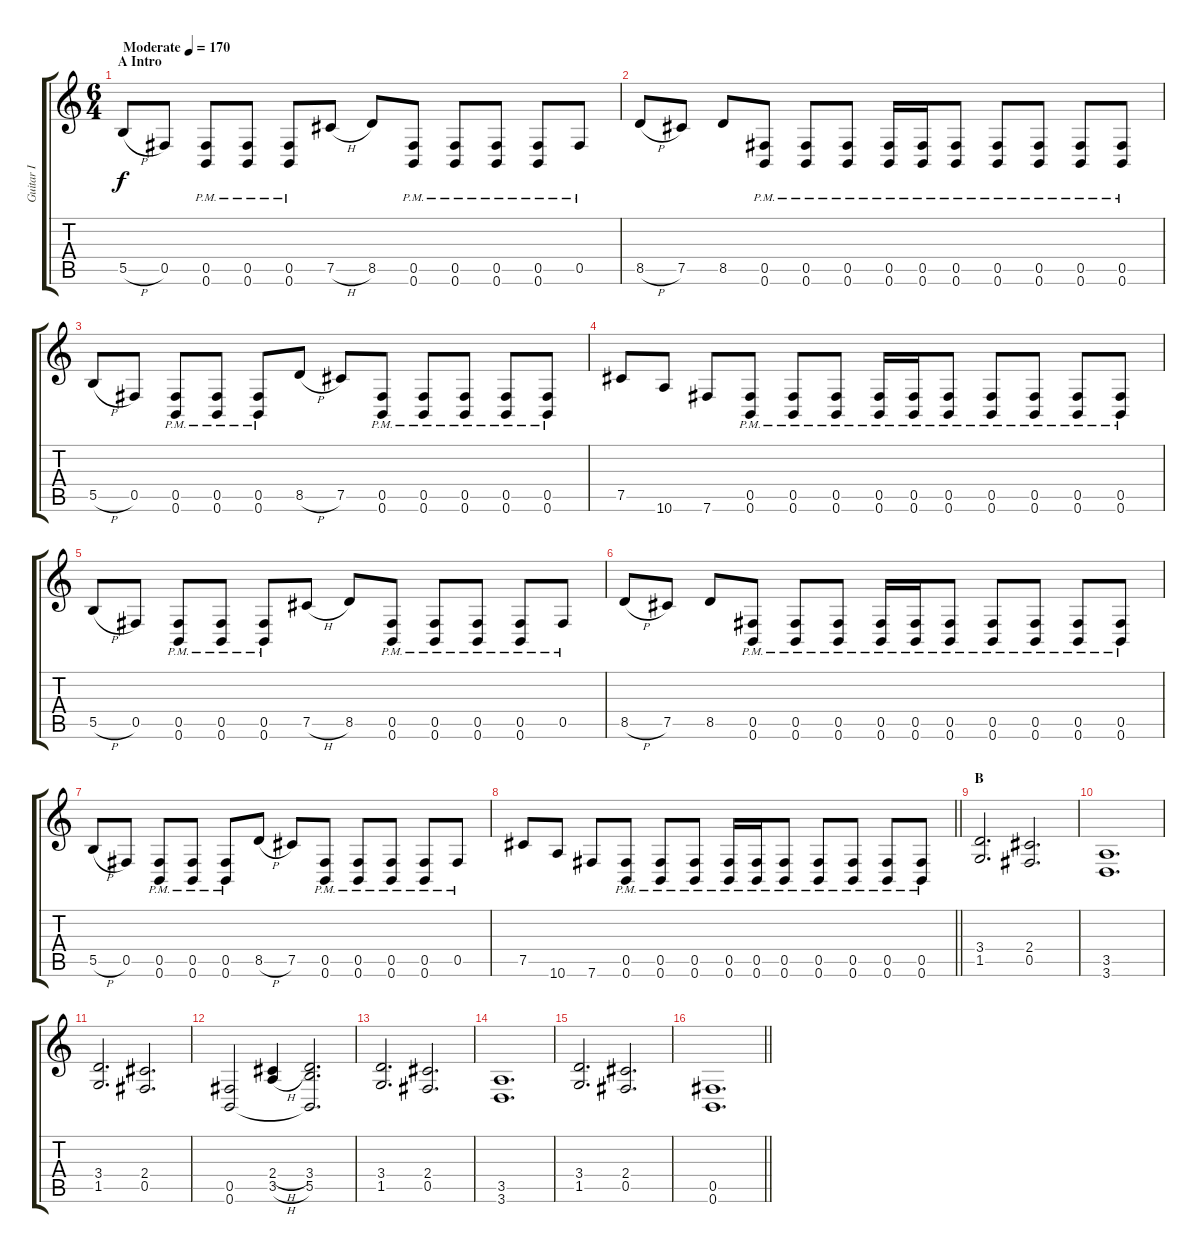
\track ("Guitar I" "Guitar I") {instrument distortionguitar}
\staff {score tabs}
\tuning (Db4 Ab3 E3 B2 Gb2 B1) {hide}
\ts (6 4)
\section ("" "A Intro")
\tempo (170 "Moderate")
\clef g2
\ks c
5.5{h}.8{dy f instrument distortionguitar} 0.5.8 (0.5{pm} 0.6{pm}).8 (0.5{pm} 0.6{pm}).8 (0.5{pm} 0.6{pm}).8 7.5{h}.8 8.5.8 (0.5{pm} 0.6{pm}).8 (0.5{pm} 0.6{pm}).8 (0.5{pm} 0.6{pm}).8 (0.5{pm} 0.6{pm}).8 0.5{pm}.8 |
8.5{h}.8 7.5.8 8.5.8 (0.5{pm} 0.6{pm}).8 (0.5{pm} 0.6{pm}).8 (0.5{pm} 0.6{pm}).8 (0.5{pm} 0.6{pm}).16 (0.5{pm} 0.6{pm}).16 (0.5{pm} 0.6{pm}).8 (0.5{pm} 0.6{pm}).8 (0.5{pm} 0.6{pm}).8 (0.5{pm} 0.6{pm}).8 (0.5{pm} 0.6{pm}).8 |
5.5{h}.8 0.5.8 (0.5{pm} 0.6{pm}).8 (0.5{pm} 0.6{pm}).8 (0.5{pm} 0.6{pm}).8 8.5{h}.8 7.5.8 (0.5{pm} 0.6{pm}).8 (0.5{pm} 0.6{pm}).8 (0.5{pm} 0.6{pm}).8 (0.5{pm} 0.6{pm}).8 (0.5{pm} 0.6{pm}).8 |
7.5.8 10.6.8 7.6.8 (0.5{pm} 0.6{pm}).8 (0.5{pm} 0.6{pm}).8 (0.5{pm} 0.6{pm}).8 (0.5{pm} 0.6{pm}).16 (0.5{pm} 0.6{pm}).16 (0.5{pm} 0.6{pm}).8 (0.5{pm} 0.6{pm}).8 (0.5{pm} 0.6{pm}).8 (0.5{pm} 0.6{pm}).8 (0.5{pm} 0.6{pm}).8 |
5.5{h}.8 0.5.8 (0.5{pm} 0.6{pm}).8 (0.5{pm} 0.6{pm}).8 (0.5{pm} 0.6{pm}).8 7.5{h}.8 8.5.8 (0.5{pm} 0.6{pm}).8 (0.5{pm} 0.6{pm}).8 (0.5{pm} 0.6{pm}).8 (0.5{pm} 0.6{pm}).8 0.5{pm}.8 |
8.5{h}.8 7.5.8 8.5.8 (0.5{pm} 0.6{pm}).8 (0.5{pm} 0.6{pm}).8 (0.5{pm} 0.6{pm}).8 (0.5{pm} 0.6{pm}).16 (0.5{pm} 0.6{pm}).16 (0.5{pm} 0.6{pm}).8 (0.5{pm} 0.6{pm}).8 (0.5{pm} 0.6{pm}).8 (0.5{pm} 0.6{pm}).8 (0.5{pm} 0.6{pm}).8 |
5.5{h}.8 0.5.8 (0.5{pm} 0.6{pm}).8 (0.5{pm} 0.6{pm}).8 (0.5{pm} 0.6{pm}).8 8.5{h}.8 7.5.8 (0.5{pm} 0.6{pm}).8 (0.5{pm} 0.6{pm}).8 (0.5{pm} 0.6{pm}).8 (0.5{pm} 0.6{pm}).8 0.5{pm}.8 |
\barLineRight lightlight
7.5.8 10.6.8 7.6.8 (0.5{pm} 0.6{pm}).8 (0.5{pm} 0.6{pm}).8 (0.5{pm} 0.6{pm}).8 (0.5{pm} 0.6{pm}).16 (0.5{pm} 0.6{pm}).16 (0.5{pm} 0.6{pm}).8 (0.5{pm} 0.6{pm}).8 (0.5{pm} 0.6{pm}).8 (0.5{pm} 0.6{pm}).8 (0.5{pm} 0.6{pm}).8 |
\section ("" "B")
(3.4 1.5).2{d} (2.4 0.5).2{d} |
(3.5 3.6).1{d} |
(3.4 1.5).2{d} (2.4 0.5).2{d} |
(0.5 0.6).2 (2.4{h} 3.5{h}).4 (3.4 5.5 0.6{t}).2{d} |
(3.4 1.5).2{d} (2.4 0.5).2{d} |
(3.5 3.6).1{d} |
(3.4 1.5).2{d} (2.4 0.5).2{d} |
\barLineRight lightlight
(0.5 0.6).1{d}
